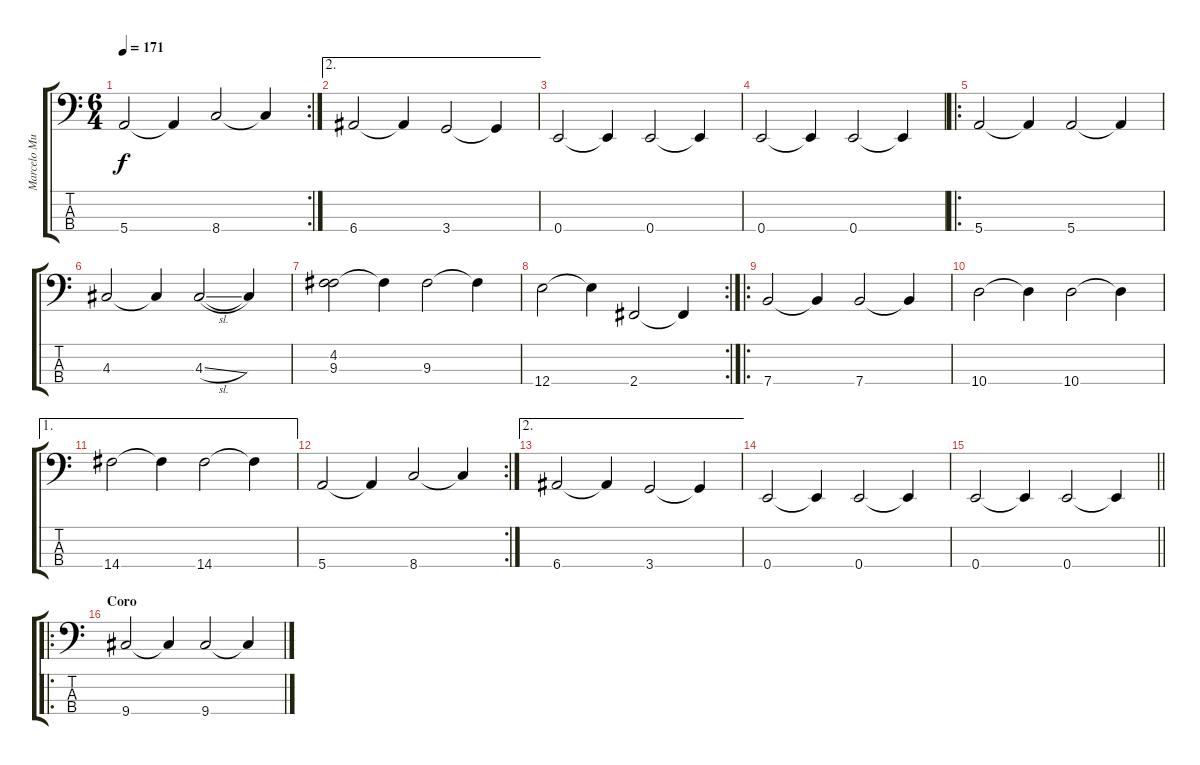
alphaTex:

\track ("Marcelo Muñoz " "Marcelo Mu") {instrument electricbassfinger}
\staff {score tabs}
\tuning (G2 D2 A1 E1) {hide}
\rc 2
\ts (6 4)
\tempo 171
\clef f4
\ks c
5.4.2{dy f} 5.4{t}.4 8.4.2 8.4{t}.4 |
\ae 2
6.4.2 6.4{t}.4 3.4.2 3.4{t}.4 |
0.4.2 0.4{t}.4 0.4.2 0.4{t}.4 |
0.4.2 0.4{t}.4 0.4.2 0.4{t}.4 |
\ro
5.4.2 5.4{t}.4 5.4.2 5.4{t}.4 |
4.3.2 4.3{t}.4 4.3{sl}.2 4.3{t}.4 |
(4.2 9.3).2 4.2{t}.4 9.3.2 9.3{t}.4 |
\rc 2
12.4.2 12.4{t}.4 2.4.2 2.4{t}.4 |
\ro
7.4.2 7.4{t}.4 7.4.2 7.4{t}.4 |
10.4.2 10.4{t}.4 10.4.2 10.4{t}.4 |
\ae 1
14.4.2 14.4{t}.4 14.4.2 14.4{t}.4 |
\rc 2
5.4.2 5.4{t}.4 8.4.2 8.4{t}.4 |
\ae 2
6.4.2 6.4{t}.4 3.4.2 3.4{t}.4 |
0.4.2 0.4{t}.4 0.4.2 0.4{t}.4 |
\barLineRight lightlight
0.4.2 0.4{t}.4 0.4.2 0.4{t}.4 |
\ro
\section ("" "Coro")
9.4.2 9.4{t}.4 9.4.2 9.4{t}.4
